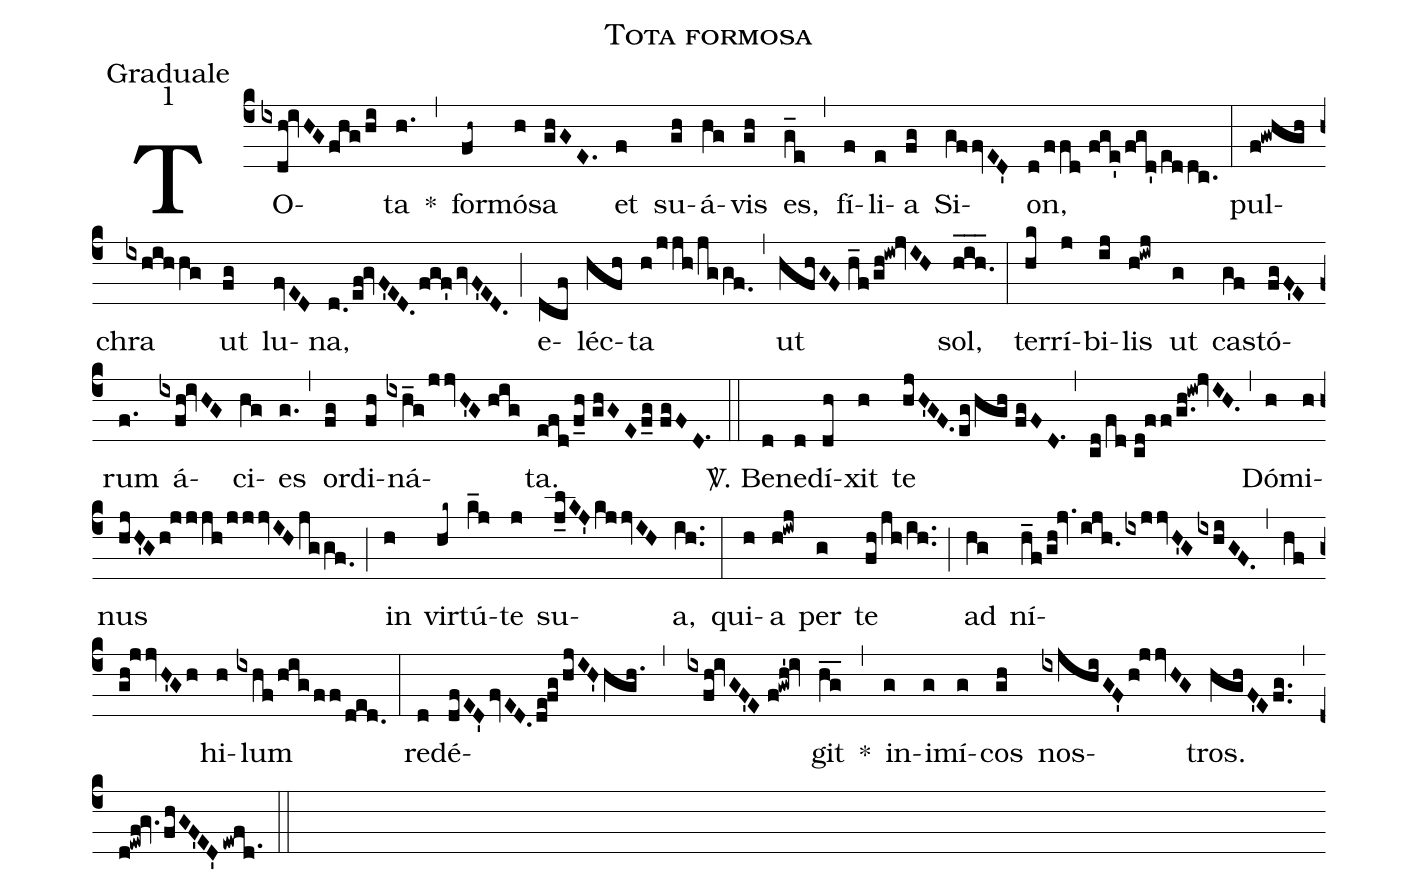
name: Tota formosa;
office-part: Graduale;
mode: 1;
%%
(c4) TO(ixdh!ivHGfhg/hi)ta(h.) *(,) for(fh~)mó(h)sa(ghGE.) et(f) su(gh)á(hg)vis(gh) es,(g_e) (,) fí(f)li(e)a(fg) Si(gffvED')on,(d/ffd//fge'/fgd'/eddc.) (:)
pul(f!gwhgh)chra(ixhihhg) ut(fg) lu(fvED)na,(d.0/ef!gvF'ED.fgf'gvF'ED.) (;) e(dcf)léc(hfh)ta(h/jjh/jggf.0) (,) ut(hfhGF//h_f/gh!iw!jvIH) sol,(h_i_h._) (:)
ter(hk)rí(j)bi(ij)lis(h!iwj) ut(g) cas(gf)tó(fgF'E)rum(f.) á(ixfh!ivHG)ci(hg)es(g.) (,) or(fg)di(fh)ná(ixh_g/jjvH'G//hig)ta.(efd/f_h//ghGEf_g//fgFD.1) (::)
<sp>V/</sp>. Be(d)ne(d)dí(dh)xit(h) te(hjH'GF.eg/hgh//fgFD.1) (,) (cd/fd//cd!ff/g.h!iw!jvIH.) (,) Dó(h)mi(h)nus(hjH'Gh!jjjh/jjjvIHjggf.0) (;) in(h) vir(hk~)tú(k_j)te(j) su(j_lKJ'kjjvIH)a,(ih..) (:)
qui(h)a(h!iwj) per(g) te(fh/jh/ih..) (;) ad(hg) ní(h_f/gh!jv.ijh.ixjjvH'Gix!hiGF.,hf/gh!jjvH'Gh)hi(h)lum(ixhf/hig/ff/ded.) (:)
red(d)é(dfED'fvED.de!fg/hjIH'hgh.,ixfh!ivGF'E//f!gwh'!iv)git(hg__) *(,) in(g)i(g)mí(g)cos(gh) nos(ixjhiGF'h!jjvHG)tros.(hghF'Efg..) (,) (d!ewf!gv.fhGF'ED'ewfd.1) (::)
